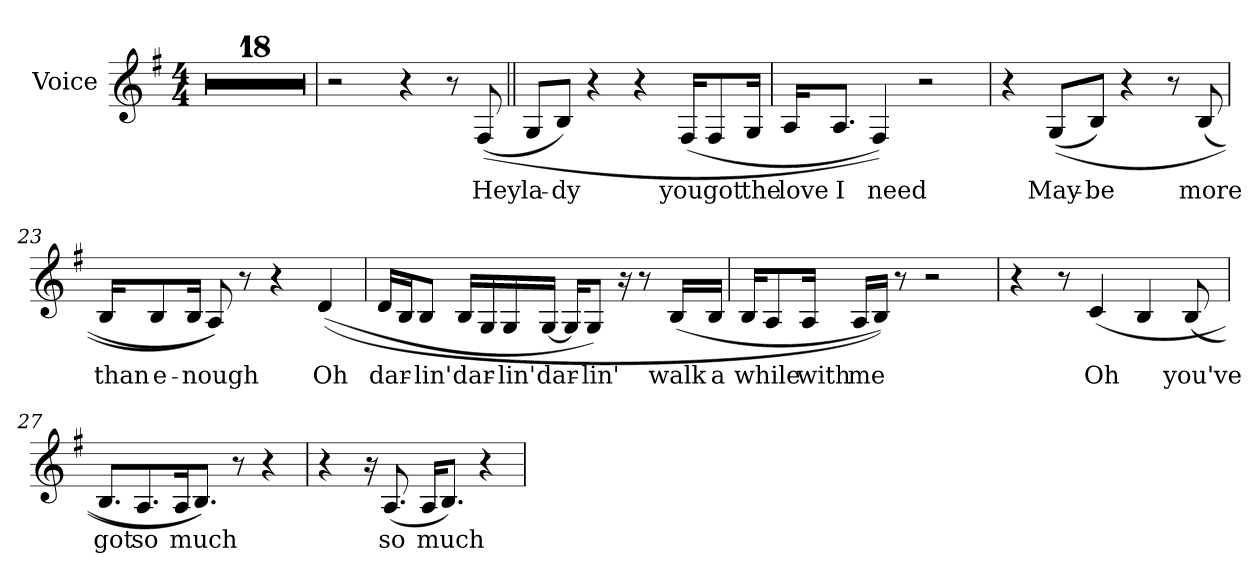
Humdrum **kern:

**kern	**text
*part1	*part1
*staff1	*staff1
*I"Voice	*
*I'Voice	*
!!LO:PB:g=z
*clefG2	*
*k[f#]	*
*G:	*
*M4/4	*
=1	=1
1r	.
=2	=2
1r	.
=3	=3
1r	.
=4	=4
1r	.
=5	=5
1r	.
=6	=6
1r	.
=7	=7
1r	.
=8	=8
1r	.
=9	=9
1r	.
!!LO:LB:g=z
=10	=10
1r	.
=11	=11
1r	.
=12	=12
1r	.
=13	=13
1r	.
=14	=14
1r	.
=15	=15
1r	.
=16	=16
1r	.
=17	=17
1r	.
=18	=18
1r	.
!!LO:LB:g=z
=19	=19
2r	.
4r	.
8r	.
!	!LO:LY:b:color=#000000
((8F#i/	Hey
=20||	=20||
!	!LO:LY:b:color=#000000
8Gi/L	la-
!	!LO:LY:b:color=#000000
8Bi/J)	-dy
4r	.
4r	.
!	!LO:LY:b:color=#000000
(16F#i/KL	you
!	!LO:LY:b:color=#000000
8F#i/	got
!	!LO:LY:b:color=#000000
16Gi/Jk	the
=21	=21
!	!LO:LY:b:color=#000000
16Ai/KL	love
!	!LO:LY:b:color=#000000
8.Ai/J	I
!	!LO:LY:b:color=#000000
4F#i/))	need
2r	.
=22	=22
4r	.
!	!LO:LY:b:color=#000000
((8Gi/L	May-
!	!LO:LY:b:color=#000000
8Bi/J)	-be
4r	.
8r	.
!	!LO:LY:b:color=#000000
(8Bi/	more
!!LO:LB:g=z
=23	=23
!	!LO:LY:b:color=#000000
16Bi/KL	than
!	!LO:LY:b:color=#000000
8Bi/	e-
!	!LO:LY:b:color=#000000
16Bi/Jk	-nough
8Ai/))	.
8r	.
4r	.
!	!LO:LY:b:color=#000000
((4di/	Oh
=24	=24
!	!LO:LY:b:color=#000000
16di/LL	dar-
16Bi/J	.
!	!LO:LY:b:color=#000000
8Bi/J	-lin'
!	!LO:LY:b:color=#000000
16Bi/LL	dar-
16Gi/	.
!	!LO:LY:b:color=#000000
16Gi/	-lin'
!	!LO:LY:b:color=#000000
[16Gi/JJ	dar-
16Gi/KL]	.
!	!LO:LY:b:color=#000000
8Gi/J)	-lin'
16r	.
8r	.
!	!LO:LY:b:color=#000000
(16Bi/LL	walk
!	!LO:LY:b:color=#000000
16Bi/JJ	a
=25	=25
!	!LO:LY:b:color=#000000
16Bi/KL	while
8Ai/	.
!	!LO:LY:b:color=#000000
16Ai/Jk	with
!	!LO:LY:b:color=#000000
16Ai/LL	me
16Bi/JJ))	.
8r	.
2r	.
!!LO:LB:g=z
=26	=26
4r	.
8r	.
!	!LO:LY:b:color=#000000
(4ci/	Oh
4Bi/	.
!	!LO:LY:b:color=#000000
(8Bi/	you've
=27	=27
!	!LO:LY:b:color=#000000
8.Bi/L	got
!	!LO:LY:b:color=#000000
8.Ai/	so
!	!LO:LY:b:color=#000000
16Ai/k	much
8.Bi/J))	.
8r	.
4r	.
=28	=28
4r	.
16r	.
!	!LO:LY:b:color=#000000
(8.Ai/	so
!	!LO:LY:b:color=#000000
16Ai/KL	much
8.Bi/J)	.
4r	.
=	=
*-	*-
